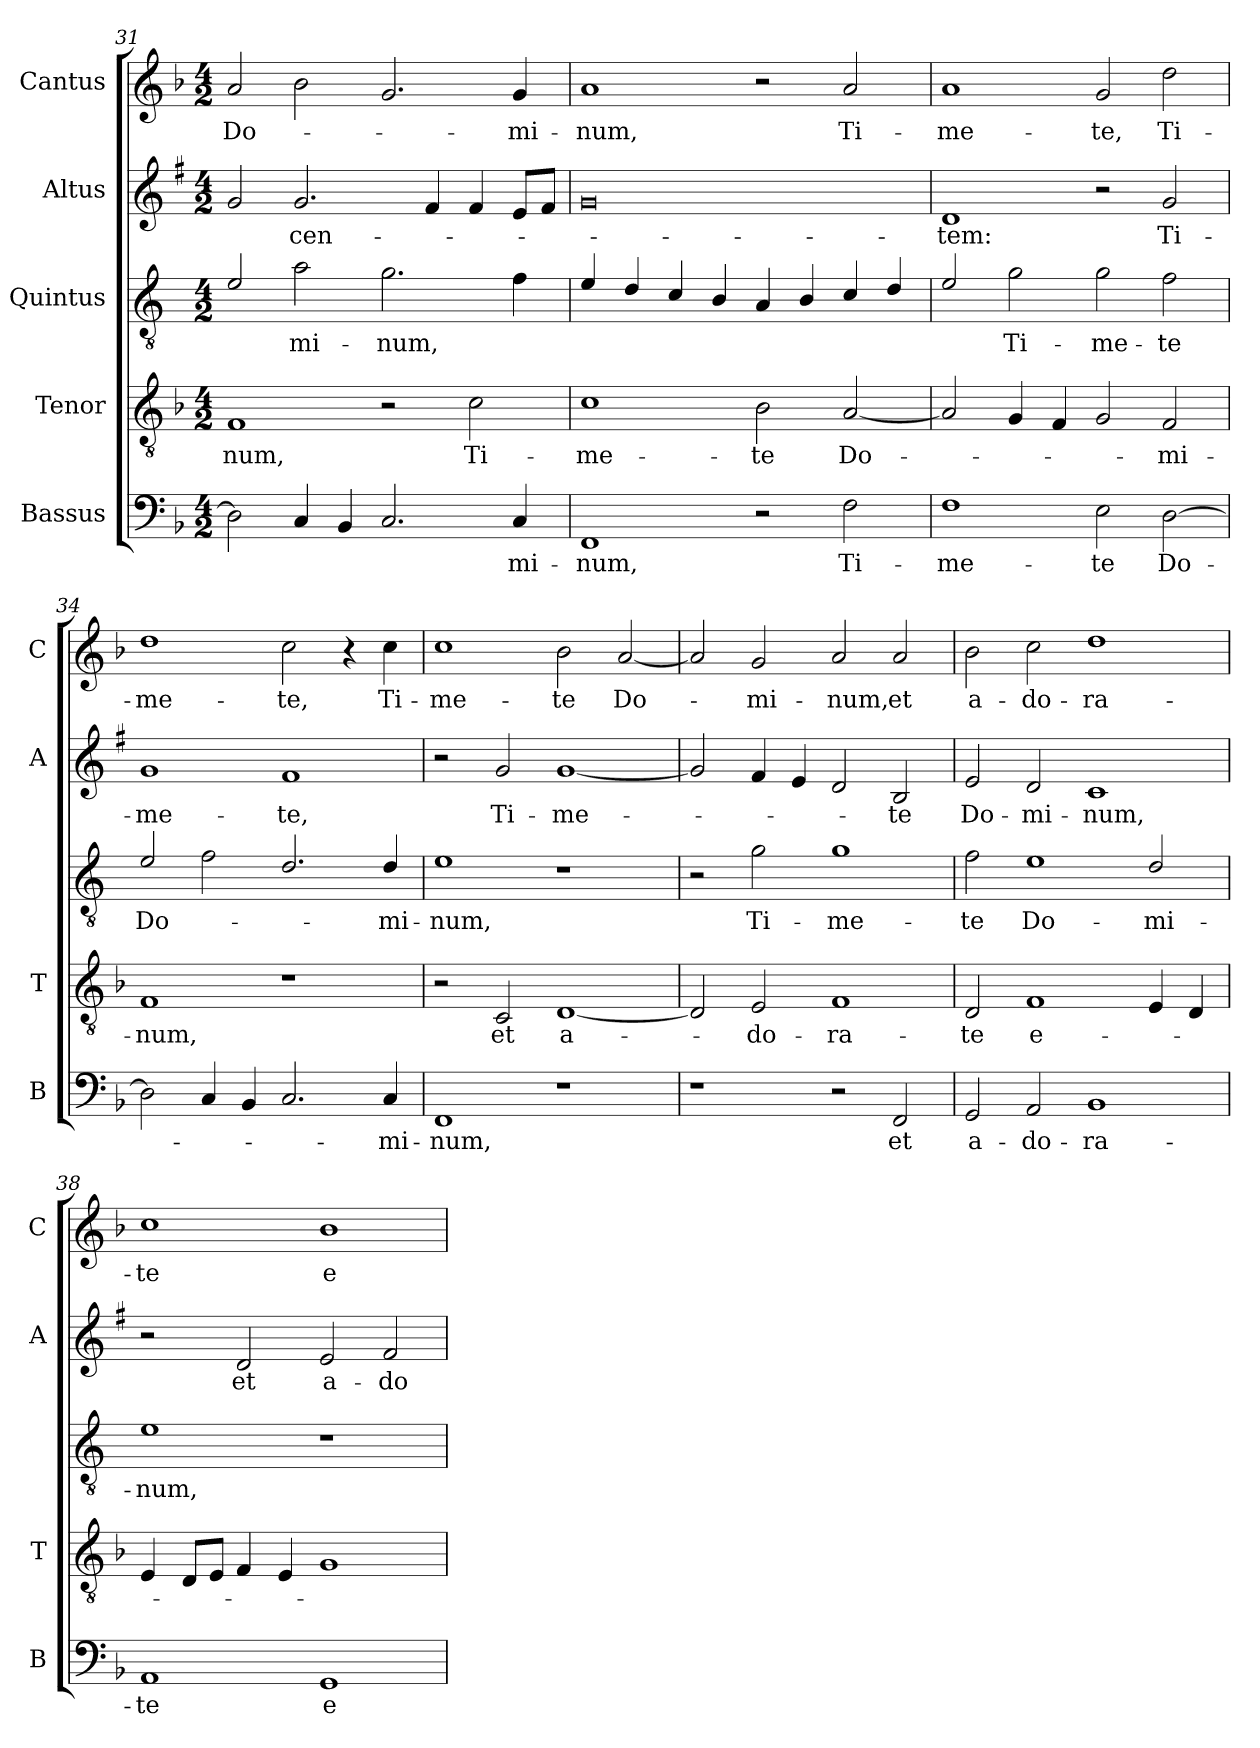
**kern	**text	**kern	**text	**kern	**text	**kern	**text	**kern	**text
*part5	*part5	*part4	*part4	*part3	*part3	*part2	*part2	*part1	*part1
*staff5	*staff5	*staff4	*staff4	*staff3	*staff3	*staff2	*staff2	*staff1	*staff1
*I"Bassus	*	*I"Tenor	*	*I"Quintus	*	*I"Altus	*	*I"Cantus	*
*I'B	*	*I'T	*	*	*	*I'A	*	*I'C	*
*clefF4	*	*clefGv2	*	*clefGv2	*	*clefG2	*	*clefG2	*
*	*	*	*	*ITrd4c7	*	*ITrd1c2	*	*	*
*k[b-]	*	*k[b-]	*	*k[b-]	*	*k[b-]	*	*k[b-]	*
*F:	*	*F:	*	*F:	*	*F:	*	*F:	*
*M4/2	*	*M4/2	*	*M4/2	*	*M4/2	*	*M4/2	*
=31	=31	=31	=31	=31	=31	=31	=31	=31	=31
!	!	!	!LO:LY:b	!	!	!	!	!	!LO:LY:b
2D\]	.	1F	-num,	2A/	.	2f/	.	2a/	Do-
!	!	!	!	!	!LO:LY:b	!	!LO:LY:b	!	!
4C/	.	.	.	2d\	-mi-	2.f/	-cen-	2b-\	.
4BB-/	.	.	.	.	.	.	.	.	.
!	!	!	!	!	!LO:LY:b	!	!	!	!
2.C/	.	2r	.	2.c\	-num,	.	.	2.g/	.
.	.	.	.	.	.	4e/	.	.	.
!	!	!	!LO:LY:b	!	!	!	!	!	!
.	.	2c\	Ti-	.	.	4e/	.	.	.
!	!LO:LY:b	!	!	!	!	!	!	!	!LO:LY:b
4C/	-mi-	.	.	4B-\	.	8d/L	.	4g/	-mi-
.	.	.	.	.	.	8e/J	.	.	.
=32	=32	=32	=32	=32	=32	=32	=32	=32	=32
!	!LO:LY:b	!	!LO:LY:b	!	!	!	!	!	!LO:LY:b
1FF	-num,	1c	-me-	4A/	.	0f	.	1a	-num,
.	.	.	.	4G/	.	.	.	.	.
.	.	.	.	4F/	.	.	.	.	.
.	.	.	.	4E/	.	.	.	.	.
!	!	!	!LO:LY:b	!	!	!	!	!	!
2r	.	2B-\	-te	4D/	.	.	.	2r	.
.	.	.	.	4E/	.	.	.	.	.
!	!LO:LY:b	!	!LO:LY:b	!	!	!	!	!	!LO:LY:b
2F\	Ti-	[2A/	Do-	4F/	.	.	.	2a/	Ti-
.	.	.	.	4G/	.	.	.	.	.
=33	=33	=33	=33	=33	=33	=33	=33	=33	=33
!	!LO:LY:b	!	!	!	!	!	!LO:LY:b	!	!LO:LY:b
1F	-me-	2A/]	.	2A/	.	1c	-tem:	1a	-me-
!	!	!	!	!	!LO:LY:b	!	!	!	!
.	.	4G/	.	2c\	Ti-	.	.	.	.
.	.	4F/	.	.	.	.	.	.	.
!	!LO:LY:b	!	!	!	!LO:LY:b	!	!	!	!LO:LY:b
2E\	-te	2G/	.	2c\	-me-	2r	.	2g/	-te,
!	!LO:LY:b	!	!LO:LY:b	!	!LO:LY:b	!	!LO:LY:b	!	!LO:LY:b
[2D\	Do-	2F/	-mi-	2B-\	-te	2f/	Ti-	2dd\	Ti-
=34	=34	=34	=34	=34	=34	=34	=34	=34	=34
!	!	!	!LO:LY:b	!	!LO:LY:b	!	!LO:LY:b	!	!LO:LY:b
2D\]	.	1F	-num,	2A/	Do-	1f	-me-	1dd	-me-
4C/	.	.	.	2B-\	.	.	.	.	.
4BB-/	.	.	.	.	.	.	.	.	.
!	!	!	!	!	!	!	!LO:LY:b	!	!LO:LY:b
2.C/	.	1r	.	2.G/	.	1e	-te,	2cc\	-te,
.	.	.	.	.	.	.	.	4r	.
!	!LO:LY:b	!	!	!	!LO:LY:b	!	!	!	!LO:LY:b
4C/	-mi-	.	.	4G/	-mi-	.	.	4cc\	Ti-
=35	=35	=35	=35	=35	=35	=35	=35	=35	=35
!	!LO:LY:b	!	!	!	!LO:LY:b	!	!	!	!LO:LY:b
1FF	-num,	2r	.	1A	-num,	2r	.	1cc	-me-
!	!	!	!LO:LY:b	!	!	!	!LO:LY:b	!	!
.	.	2C/	et	.	.	2f/	Ti-	.	.
!	!	!	!LO:LY:b	!	!	!	!LO:LY:b	!	!LO:LY:b
1r	.	[1D	a-	1r	.	[1f	-me-	2b-\	-te
!	!	!	!	!	!	!	!	!	!LO:LY:b
.	.	.	.	.	.	.	.	[2a/	Do-
!!LO:PB:g=z
=36	=36	=36	=36	=36	=36	=36	=36	=36	=36
1r	.	2D/]	.	2r	.	2f/]	.	2a/]	.
!	!	!	!LO:LY:b	!	!LO:LY:b	!	!	!	!LO:LY:b
.	.	2E/	-do-	2c\	Ti-	4e/	.	2g/	-mi-
.	.	.	.	.	.	4d/	.	.	.
!	!	!	!LO:LY:b	!	!LO:LY:b	!	!	!	!LO:LY:b
2r	.	1F	-ra-	1c	-me-	2c/	.	2a/	-num,
!	!LO:LY:b	!	!	!	!	!	!LO:LY:b	!	!LO:LY:b
2FF/	et	.	.	.	.	2A/	-te	2a/	et
=37	=37	=37	=37	=37	=37	=37	=37	=37	=37
!	!LO:LY:b	!	!LO:LY:b	!	!LO:LY:b	!	!LO:LY:b	!	!LO:LY:b
2GG/	a-	2D/	-te	2B-\	-te	2d/	Do-	2b-\	a-
!	!LO:LY:b	!	!LO:LY:b	!	!LO:LY:b	!	!LO:LY:b	!	!LO:LY:b
2AA/	-do-	1F	e-	1A	Do-	2c/	-mi-	2cc\	-do-
!	!LO:LY:b	!	!	!	!	!	!LO:LY:b	!	!LO:LY:b
1BB-	-ra-	.	.	.	.	1B-	-num,	1dd	-ra-
!	!	!	!	!	!LO:LY:b	!	!	!	!
.	.	4E/	.	2G/	-mi-	.	.	.	.
.	.	4D/	.	.	.	.	.	.	.
=38	=38	=38	=38	=38	=38	=38	=38	=38	=38
!	!LO:LY:b	!	!	!	!LO:LY:b	!	!	!	!LO:LY:b
1AA	-te	4E/	.	1A	-num,	2r	.	1cc	-te
.	.	8D/L	.	.	.	.	.	.	.
.	.	8E/J	.	.	.	.	.	.	.
!	!	!	!	!	!	!	!LO:LY:b	!	!
.	.	4F/	.	.	.	2c/	et	.	.
.	.	4E/	.	.	.	.	.	.	.
!	!LO:LY:b	!	!	!	!	!	!LO:LY:b	!	!LO:LY:b
1GG	e-	1G	.	1r	.	2d/	a-	1b-	e-
!	!	!	!	!	!	!	!LO:LY:b	!	!
.	.	.	.	.	.	2e/	-do-	.	.
=	=	=	=	=	=	=	=	=	=
*-	*-	*-	*-	*-	*-	*-	*-	*-	*-
